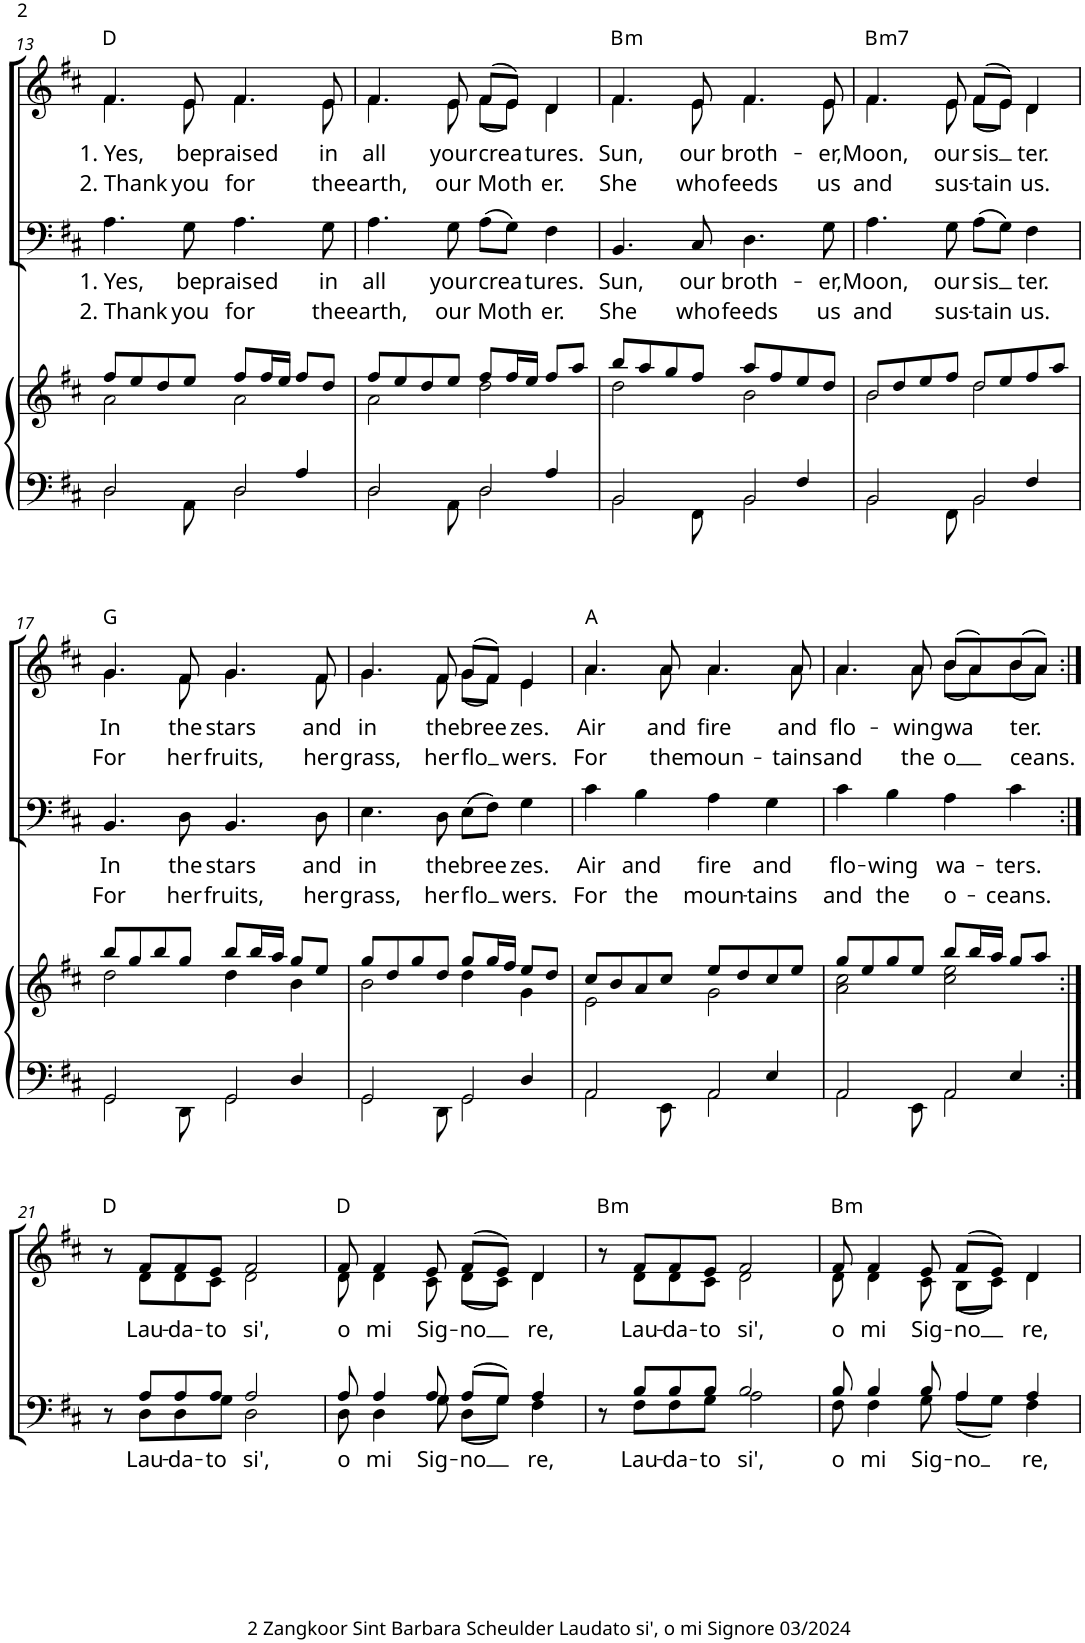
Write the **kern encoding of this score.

**kern	**kern	**kern	**text	**text	**kern	**text	**text	**harte
*part3	*part3	*part2	*part2	*part2	*part1	*part1	*part1	*part1
*staff4	*staff3	*staff2	*staff2	*staff2	*staff1	*staff1	*staff1	*
*I"Piano	*	*I"Tenor	*	*	*I"Soprano	*	*	*
*I'Pno	*	*I'T	*	*	*I'S	*	*	*
!!LO:PB:g=z
*clefF4	*clefG2	*clefF4	*	*	*clefG2	*	*	*
*k[f#c#]	*k[f#c#]	*k[f#c#]	*	*	*k[f#c#]	*	*	*
*M4/4	*M4/4	*M4/4	*	*	*M4/4	*	*	*
*met(c)	*met(c)	*met(c)	*	*	*met(c)	*	*	*
=13	=13	=13	=13	=13	=13	=13	=13	=13
*^	*^	*	*	*	*	*	*	*
!	!	!	!	!	!LO:LY:b	!LO:LY:b	!	!LO:LY:b	!LO:LY:b	!
*	*	*	*	*^	*	*	*^	*	*	*
4.D/	2D\	8ff#/L	2a\	4.A\	1ryy	1. Yes,	2. Thank	4.f#/	4.f#\	1. Yes,	2. Thank	D:maj
.	.	8ee/	.	.	.	.	.	.	.	.	.	.
.	.	8dd/	.	.	.	.	.	.	.	.	.	.
!	!	!	!	!	!	!LO:LY:b	!LO:LY:b	!	!	!LO:LY:b	!LO:LY:b	!
8AA\	.	8ee/J	.	8G\	.	be	you	8e/	8e\	be	you	.
!	!	!	!	!	!	!LO:LY:b	!LO:LY:b	!	!	!LO:LY:b	!LO:LY:b	!
4D/	2D\	8ff#/L	2a\	4.A\	.	praised	for	4.f#/	4.f#\	praised	for	.
.	.	16ff#/L	.	.	.	.	.	.	.	.	.	.
.	.	16ee/JJ	.	.	.	.	.	.	.	.	.	.
4A/	.	8ff#/L	.	.	.	.	.	.	.	.	.	.
!	!	!	!	!	!	!LO:LY:b	!LO:LY:b	!	!	!LO:LY:b	!LO:LY:b	!
.	.	8dd/J	.	8G\	.	in	the	8e/	8e\	in	the	.
=14	=14	=14	=14	=14	=14	=14	=14	=14	=14	=14	=14	=14
!	!	!	!	!	!	!LO:LY:b	!LO:LY:b	!	!	!LO:LY:b	!LO:LY:b	!
4.D/	2D\	8ff#/L	2a\	4.A\	1ryy	all	earth,	4.f#/	4.f#\	all	earth,	.
.	.	8ee/	.	.	.	.	.	.	.	.	.	.
.	.	8dd/	.	.	.	.	.	.	.	.	.	.
!	!	!	!	!	!	!LO:LY:b	!LO:LY:b	!	!	!LO:LY:b	!LO:LY:b	!
8AA\	.	8ee/J	.	8G\	.	your	our	8e/	8e\	your	our	.
!	!	!	!	!	!	!LO:LY:b	!LO:LY:b	!	!	!LO:LY:b	!LO:LY:b	!
4D/	2D\	8ff#/L	2dd\	(8A\L	.	crea	Moth	(8f#/L	(8f#\L	crea	Moth	.
.	.	16ff#/L	.	8G\J)	.	.	.	8e/J)	8e\J)	.	.	.
.	.	16ee/JJ	.	.	.	.	.	.	.	.	.	.
!	!	!	!	!	!	!LO:LY:b	!LO:LY:b	!	!	!LO:LY:b	!LO:LY:b	!
4A/	.	8ff#/L	.	4F#\	.	tures.	er.	4d/	4d\	tures.	er.	.
.	.	8aa/J	.	.	.	.	.	.	.	.	.	.
=15	=15	=15	=15	=15	=15	=15	=15	=15	=15	=15	=15	=15
!	!	!	!	!	!	!LO:LY:b	!LO:LY:b	!	!	!LO:LY:b	!LO:LY:b	!LO:H:kt=m
4.BB/	2BB\	8bb/L	2dd\	4.BB/	1ryy	Sun,	She	4.f#/	4.f#\	Sun,	She	B:min
.	.	8aa/	.	.	.	.	.	.	.	.	.	.
.	.	8gg/	.	.	.	.	.	.	.	.	.	.
!	!	!	!	!	!	!LO:LY:b	!LO:LY:b	!	!	!LO:LY:b	!LO:LY:b	!
8FF#\	.	8ff#/J	.	8C#/	.	our	who	8e/	8e\	our	who	.
!	!	!	!	!	!	!LO:LY:b	!LO:LY:b	!	!	!LO:LY:b	!LO:LY:b	!
4BB/	2BB\	8aa/L	2b\	4.D\	.	broth-	feeds	4.f#/	4.f#\	broth-	feeds	.
.	.	8ff#/	.	.	.	.	.	.	.	.	.	.
4F#/	.	8ee/	.	.	.	.	.	.	.	.	.	.
!	!	!	!	!	!	!LO:LY:b	!LO:LY:b	!	!	!LO:LY:b	!LO:LY:b	!
.	.	8dd/J	.	8G\	.	-er,	us	8e/	8e\	-er,	us	.
=16	=16	=16	=16	=16	=16	=16	=16	=16	=16	=16	=16	=16
!	!	!	!	!	!	!LO:LY:b	!LO:LY:b	!	!	!LO:LY:b	!LO:LY:b	!LO:H:kt=m7
4.BB/	2BB\	8b/L	2b\	4.A\	1ryy	Moon,	and	4.f#/	4.f#\	Moon,	and	B:min7
.	.	8dd/	.	.	.	.	.	.	.	.	.	.
.	.	8ee/	.	.	.	.	.	.	.	.	.	.
!	!	!	!	!	!	!LO:LY:b	!LO:LY:b	!	!	!LO:LY:b	!LO:LY:b	!
8FF#\	.	8ff#/J	.	8G\	.	our	sus-	8e/	8e\	our	sus-	.
!	!	!	!	!	!	!LO:LY:b	!LO:LY:b	!	!	!LO:LY:b	!LO:LY:b	!
4BB/	2BB\	8dd/L	2dd\	(8A\L	.	sis	-tain	(8f#/L	(8f#\L	sis	-tain	.
.	.	8ee/	.	8G\J)	.	.	.	8e/J)	8e\J)	.	.	.
!	!	!	!	!	!	!LO:LY:b	!LO:LY:b	!	!	!LO:LY:b	!LO:LY:b	!
4F#/	.	8ff#/	.	4F#\	.	ter.	us.	4d/	4d\	ter.	us.	.
.	.	8aa/J	.	.	.	.	.	.	.	.	.	.
!!LO:LB:g=z	!!
=17	=17	=17	=17	=17	=17	=17	=17	=17	=17	=17	=17	=17
!	!	!	!	!	!	!LO:LY:b	!LO:LY:b	!	!	!LO:LY:b	!LO:LY:b	!
4.GG/	2GG\	8bb/L	2dd\	4.BB/	1ryy	In	For	4.g/	4.g\	In	For	G:maj
.	.	8gg/	.	.	.	.	.	.	.	.	.	.
.	.	8bb/	.	.	.	.	.	.	.	.	.	.
!	!	!	!	!	!	!LO:LY:b	!LO:LY:b	!	!	!LO:LY:b	!LO:LY:b	!
8DD\	.	8gg/J	.	8D\	.	the	her	8f#/	8f#\	the	her	.
!	!	!	!	!	!	!LO:LY:b	!LO:LY:b	!	!	!LO:LY:b	!LO:LY:b	!
4GG/	2GG\	8bb/L	4dd\	4.BB/	.	stars	fruits,	4.g/	4.g\	stars	fruits,	.
.	.	16bb/L	.	.	.	.	.	.	.	.	.	.
.	.	16aa/JJ	.	.	.	.	.	.	.	.	.	.
4D/	.	8gg/L	4b\	.	.	.	.	.	.	.	.	.
!	!	!	!	!	!	!LO:LY:b	!LO:LY:b	!	!	!LO:LY:b	!LO:LY:b	!
.	.	8ee/J	.	8D\	.	and	her	8f#/	8f#\	and	her	.
=18	=18	=18	=18	=18	=18	=18	=18	=18	=18	=18	=18	=18
!	!	!	!	!	!	!LO:LY:b	!LO:LY:b	!	!	!LO:LY:b	!LO:LY:b	!
4.GG/	2GG\	8gg/L	2b\	4.E\	1ryy	in	grass,	4.g/	4.g\	in	grass,	.
.	.	8dd/	.	.	.	.	.	.	.	.	.	.
.	.	8gg/	.	.	.	.	.	.	.	.	.	.
!	!	!	!	!	!	!LO:LY:b	!LO:LY:b	!	!	!LO:LY:b	!LO:LY:b	!
8DD\	.	8dd/J	.	8D\	.	the	her	8f#/	8f#\	the	her	.
!	!	!	!	!	!	!LO:LY:b	!LO:LY:b	!	!	!LO:LY:b	!LO:LY:b	!
4GG/	2GG\	8gg/L	4dd\	(8E\L	.	bree	flo	(8g/L	(8g\L	bree	flo	.
.	.	16gg/L	.	8F#\J)	.	.	.	8f#/J)	8f#\J)	.	.	.
.	.	16ff#/JJ	.	.	.	.	.	.	.	.	.	.
!	!	!	!	!	!	!LO:LY:b	!LO:LY:b	!	!	!LO:LY:b	!LO:LY:b	!
4D/	.	8ee/L	4g\	4G\	.	zes.	wers.	4e/	4e\	zes.	wers.	.
.	.	8dd/J	.	.	.	.	.	.	.	.	.	.
=19	=19	=19	=19	=19	=19	=19	=19	=19	=19	=19	=19	=19
!	!	!	!	!	!	!LO:LY:b	!LO:LY:b	!	!	!LO:LY:b	!LO:LY:b	!
4.AA/	2AA\	8cc#/L	2e\	4c#\	1ryy	Air	For	4.a/	4.a\	Air	For	A:maj
.	.	8b/	.	.	.	.	.	.	.	.	.	.
!	!	!	!	!	!	!LO:LY:b	!LO:LY:b	!	!	!	!	!
.	.	8a/	.	4B\	.	and	the	.	.	.	.	.
!	!	!	!	!	!	!	!	!	!	!LO:LY:b	!LO:LY:b	!
8EE\	.	8cc#/J	.	.	.	.	.	8a/	8a\	and	the	.
!	!	!	!	!	!	!LO:LY:b	!LO:LY:b	!	!	!LO:LY:b	!LO:LY:b	!
4AA/	2AA\	8ee/L	2g\	4A\	.	fire	moun-	4.a/	4.a\	fire	moun-	.
.	.	8dd/	.	.	.	.	.	.	.	.	.	.
!	!	!	!	!	!	!LO:LY:b	!LO:LY:b	!	!	!	!	!
4E/	.	8cc#/	.	4G\	.	and	-tains	.	.	.	.	.
!	!	!	!	!	!	!	!	!	!	!LO:LY:b	!LO:LY:b	!
.	.	8ee/J	.	.	.	.	.	8a/	8a\	and	-tains	.
=20	=20	=20	=20	=20	=20	=20	=20	=20	=20	=20	=20	=20
!	!	!	!	!	!	!LO:LY:b	!LO:LY:b	!	!	!LO:LY:b	!LO:LY:b	!
4.AA/	2AA\	8gg/L	2a\ 2cc#\	4c#\	1ryy	flo-	and	4.a/	4.a\	flo-	and	.
.	.	8ee/	.	.	.	.	.	.	.	.	.	.
!	!	!	!	!	!	!LO:LY:b	!LO:LY:b	!	!	!	!	!
.	.	8gg/	.	4B\	.	-wing	the	.	.	.	.	.
!	!	!	!	!	!	!	!	!	!	!LO:LY:b	!LO:LY:b	!
8EE\	.	8ee/J	.	.	.	.	.	8a/	8a\	-wing	the	.
!	!	!	!	!	!	!LO:LY:b	!LO:LY:b	!	!	!LO:LY:b	!LO:LY:b	!
4AA/	2AA\	8bb/L	2cc#\ 2ee\	4A\	.	wa-	o-	(8b/L	(8b\L	wa	o	.
.	.	16bb/L	.	.	.	.	.	8a/)	8a\)	.	.	.
.	.	16aa/JJ	.	.	.	.	.	.	.	.	.	.
!	!	!	!	!	!	!LO:LY:b	!LO:LY:b	!	!	!LO:LY:b	!LO:LY:b	!
4E/	.	8gg/L	.	4c#\	.	-ters.	-ceans.	(8b/	(8b\	ter.	ceans.	.
.	.	8aa/J	.	.	.	.	.	8a/J)	8a\J)	.	.	.
*v	*v	*	*	*	*	*	*	*	*	*	*	*
*	*v	*v	*	*	*	*	*	*	*	*	*
!!LO:LB:g=z	!!
=21:|!	=21:|!	=21:|!	=21:|!	=21:|!	=21:|!	=21:|!	=21:|!	=21:|!	=21:|!	=21:|!
1r	1r	8r	8ryy	.	.	8r	8ryy	.	.	D:maj
!	!	!	!	!LO:LY:b	!	!	!	!LO:LY:b	!	!
.	.	8A/L	8D\L	Lau-	.	8f#/L	8d\L	Lau-	.	.
!	!	!	!	!LO:LY:b	!	!	!	!LO:LY:b	!	!
.	.	8A/	8D\	-da-	.	8f#/	8d\	-da-	.	.
!	!	!	!	!LO:LY:b	!	!	!	!LO:LY:b	!	!
.	.	8A/J	8G\J	-to	.	8e/J	8c#\J	-to	.	.
!	!	!	!	!LO:LY:b	!	!	!	!LO:LY:b	!	!
.	.	2A/	2D\	si',	.	2f#/	2d\	si',	.	.
=22	=22	=22	=22	=22	=22	=22	=22	=22	=22	=22
!	!	!	!	!LO:LY:b	!	!	!	!LO:LY:b	!	!
1r	1r	8A/	8D\	o	.	8f#/	8d\	o	.	D:maj
!	!	!	!	!LO:LY:b	!	!	!	!LO:LY:b	!	!
.	.	4A/	4D\	mi	.	4f#/	4d\	mi	.	.
!	!	!	!	!LO:LY:b	!	!	!	!LO:LY:b	!	!
.	.	8A/	8G\	Sig-	.	8e/	8c#\	Sig-	.	.
!	!	!	!	!LO:LY:b	!	!	!	!LO:LY:b	!	!
.	.	(8A/L	(8D\L	-no	.	(8f#/L	(8d\L	-no	.	.
.	.	8G/J)	8G\J)	.	.	8e/J)	8c#\J)	.	.	.
!	!	!	!	!LO:LY:b	!	!	!	!LO:LY:b	!	!
.	.	4A/	4F#\	re,	.	4d/	4d\	re,	.	.
=23	=23	=23	=23	=23	=23	=23	=23	=23	=23	=23
!	!	!	!	!	!	!	!	!	!	!LO:H:kt=m
1r	1r	8r	8ryy	.	.	8r	8ryy	.	.	B:min
!	!	!	!	!LO:LY:b	!	!	!	!LO:LY:b	!	!
.	.	8B/L	8F#\L	Lau-	.	8f#/L	8d\L	Lau-	.	.
!	!	!	!	!LO:LY:b	!	!	!	!LO:LY:b	!	!
.	.	8B/	8F#\	-da-	.	8f#/	8d\	-da-	.	.
!	!	!	!	!LO:LY:b	!	!	!	!LO:LY:b	!	!
.	.	8B/J	8G\J	-to	.	8e/J	8c#\J	-to	.	.
!	!	!	!	!LO:LY:b	!	!	!	!LO:LY:b	!	!
.	.	2B/	2A\	si',	.	2f#/	2d\	si',	.	.
=24	=24	=24	=24	=24	=24	=24	=24	=24	=24	=24
!	!	!	!	!LO:LY:b	!	!	!	!LO:LY:b	!	!LO:H:kt=m
1r	1r	8B/	8F#\	o	.	8f#/	8d\	o	.	B:min
!	!	!	!	!LO:LY:b	!	!	!	!LO:LY:b	!	!
.	.	4B/	4F#\	mi	.	4f#/	4d\	mi	.	.
!	!	!	!	!LO:LY:b	!	!	!	!LO:LY:b	!	!
.	.	8B/	8G\	Sig-	.	8e/	8c#\	Sig-	.	.
!	!	!	!	!LO:LY:b	!	!	!	!LO:LY:b	!	!
.	.	4A/	(8A\L	-no	.	(8f#/L	(8B\L	-no	.	.
.	.	.	8G\J)	.	.	8e/J)	8c#\J)	.	.	.
!	!	!	!	!LO:LY:b	!	!	!	!LO:LY:b	!	!
.	.	4A/	4F#\	re,	.	4d/	4d\	re,	.	.
*	*	*v	*v	*	*	*	*	*	*	*
*	*	*	*	*	*v	*v	*	*	*
=	=	=	=	=	=	=	=	=
*-	*-	*-	*-	*-	*-	*-	*-	*-
